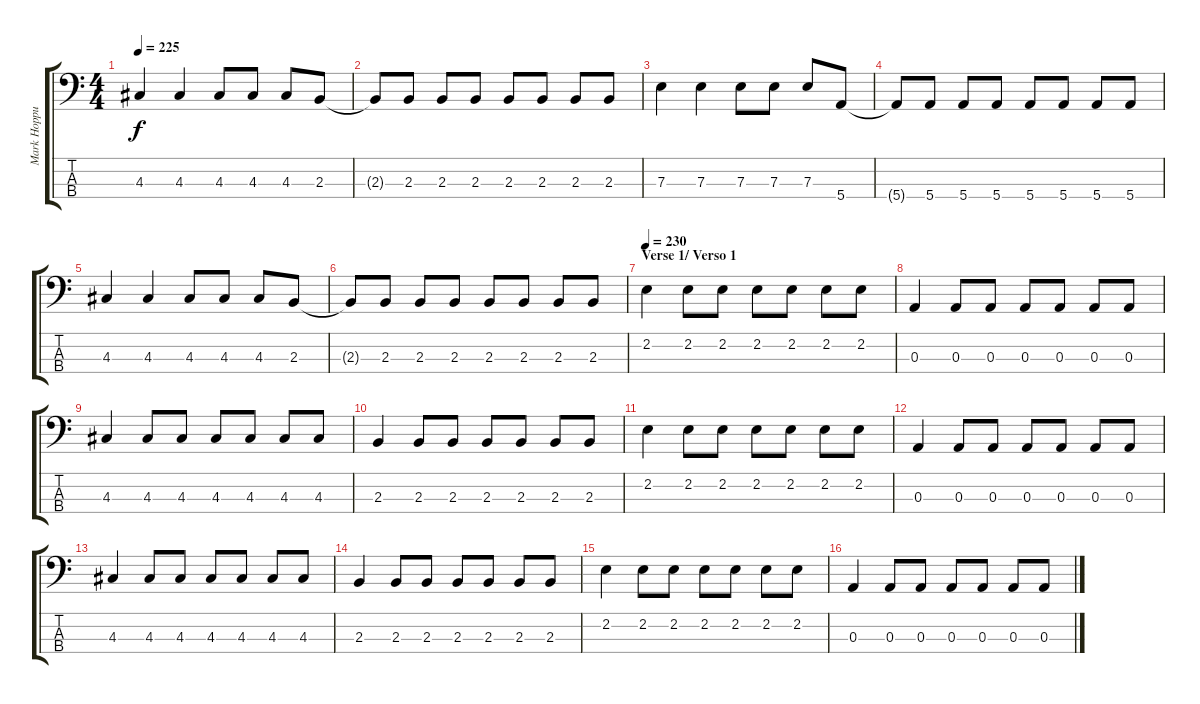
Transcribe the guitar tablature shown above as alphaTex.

\track ("Mark Hoppus - Bass/Baixo" "Mark Hoppu") {instrument electricbasspick}
\staff {score tabs}
\tuning (G2 D2 A1 E1) {hide}
\ts (4 4)
\tempo 225
\clef f4
\ks c
4.3.4{dy f} 4.3.4 4.3.8 4.3.8 4.3.8 2.3.8 |
2.3{t}.8 2.3.8 2.3.8 2.3.8 2.3.8 2.3.8 2.3.8 2.3.8 |
7.3.4 7.3.4 7.3.8 7.3.8 7.3.8 5.4.8 |
5.4{t}.8 5.4.8 5.4.8 5.4.8 5.4.8 5.4.8 5.4.8 5.4.8 |
4.3.4 4.3.4 4.3.8 4.3.8 4.3.8 2.3.8 |
2.3{t}.8 2.3.8 2.3.8 2.3.8 2.3.8 2.3.8 2.3.8 2.3.8 |
\section ("" "Verse 1/ Verso 1")
\tempo 230
2.2.4 2.2.8 2.2.8 2.2.8 2.2.8 2.2.8 2.2.8 |
0.3.4 0.3.8 0.3.8 0.3.8 0.3.8 0.3.8 0.3.8 |
4.3.4 4.3.8 4.3.8 4.3.8 4.3.8 4.3.8 4.3.8 |
2.3.4 2.3.8 2.3.8 2.3.8 2.3.8 2.3.8 2.3.8 |
2.2.4 2.2.8 2.2.8 2.2.8 2.2.8 2.2.8 2.2.8 |
0.3.4 0.3.8 0.3.8 0.3.8 0.3.8 0.3.8 0.3.8 |
4.3.4 4.3.8 4.3.8 4.3.8 4.3.8 4.3.8 4.3.8 |
2.3.4 2.3.8 2.3.8 2.3.8 2.3.8 2.3.8 2.3.8 |
2.2.4 2.2.8 2.2.8 2.2.8 2.2.8 2.2.8 2.2.8 |
0.3.4 0.3.8 0.3.8 0.3.8 0.3.8 0.3.8 0.3.8
